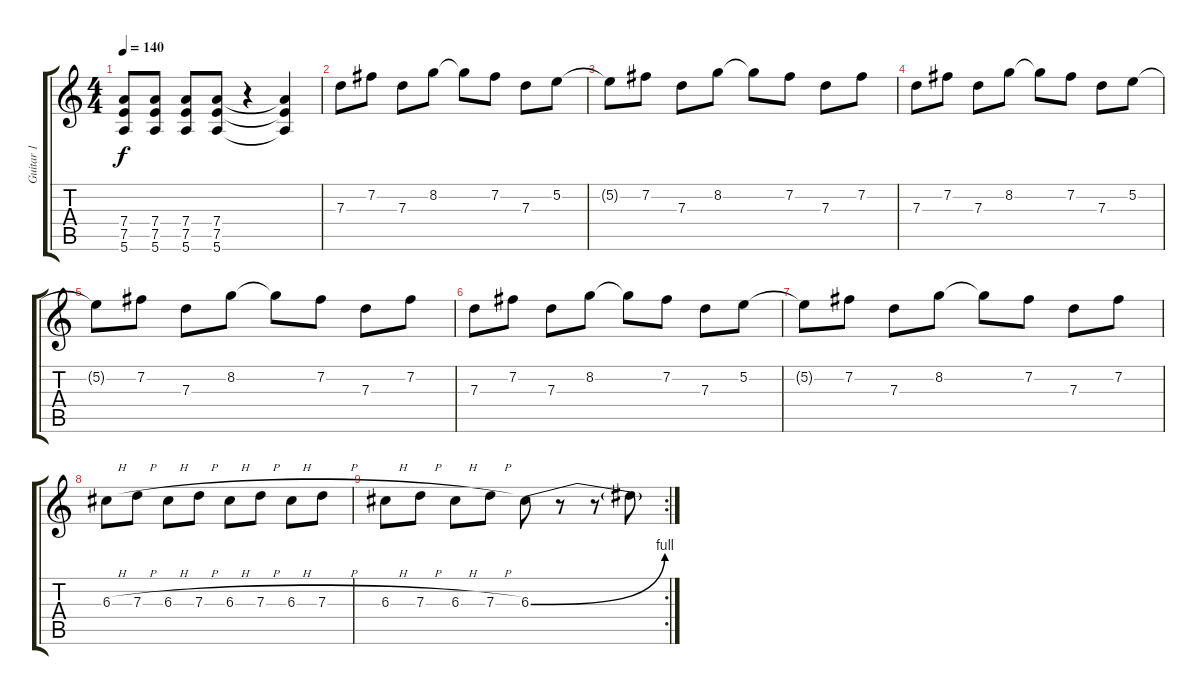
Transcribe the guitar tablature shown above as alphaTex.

\track ("Guitar 1" "Guitar 1") {instrument electricguitarclean}
\staff {score tabs}
\tuning (E4 B3 G3 D3 A2 E2) {hide}
\ts (4 4)
\tempo 140
\clef g2
\ks c
(7.4 7.5 5.6).8{dy f} (7.4 7.5 5.6).8 (7.4 7.5 5.6).8 (7.4 7.5 5.6).8 r.4 (7.4{t} 7.5{t} 5.6{t}).4 |
7.3.8 7.2.8 7.3.8 8.2.8 8.2{t}.8 7.2.8 7.3.8 5.2.8 |
5.2{t}.8 7.2.8 7.3.8 8.2.8 8.2{t}.8 7.2.8 7.3.8 7.2.8 |
7.3.8 7.2.8 7.3.8 8.2.8 8.2{t}.8 7.2.8 7.3.8 5.2.8 |
5.2{t}.8 7.2.8 7.3.8 8.2.8 8.2{t}.8 7.2.8 7.3.8 7.2.8 |
7.3.8 7.2.8 7.3.8 8.2.8 8.2{t}.8 7.2.8 7.3.8 5.2.8 |
5.2{t}.8 7.2.8 7.3.8 8.2.8 8.2{t}.8 7.2.8 7.3.8 7.2.8 |
6.3{h}.8 7.3{h}.8 6.3{h}.8 7.3{h}.8 6.3{h}.8 7.3{h}.8 6.3{h}.8 7.3{h}.8 |
\rc 2
6.3{h}.8 7.3{h}.8 6.3{h}.8 7.3{h}.8 6.3{be (bend 0 0 60 4)}.8 r.8 r.8 6.3{t}.8
